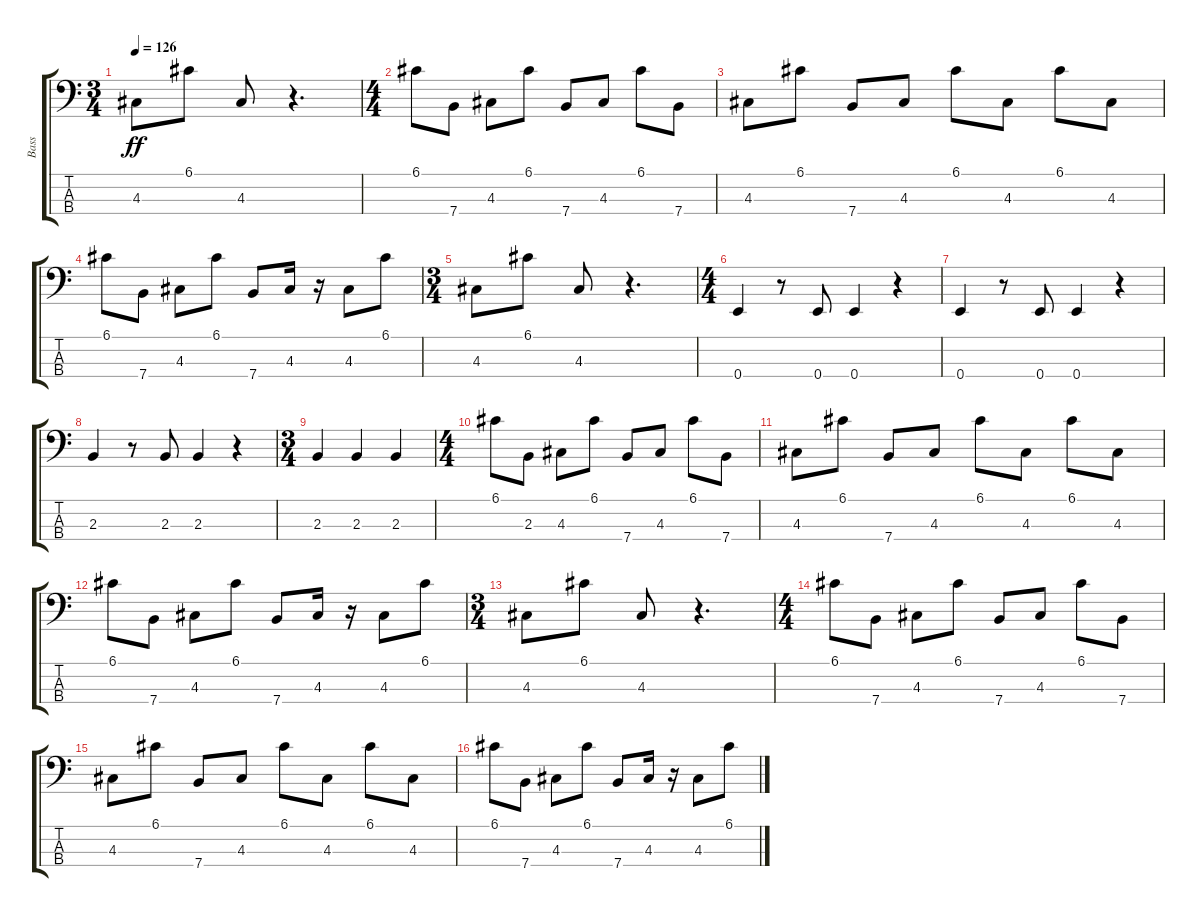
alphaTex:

\track ("Bass" "Bass") {instrument electricbassfinger}
\staff {score tabs}
\tuning (G2 D2 A1 E1) {hide}
\ts (3 4)
\tempo 126
\clef f4
\ks c
4.3.8{dy ff} 6.1.8 4.3.8 r.4{d} |
\ts (4 4)
6.1.8 7.4.8 4.3.8 6.1.8 7.4.8 4.3.8 6.1.8 7.4.8 |
4.3.8 6.1.8 7.4.8 4.3.8 6.1.8 4.3.8 6.1.8 4.3.8 |
6.1.8 7.4.8 4.3.8 6.1.8 7.4.8 4.3.16 r.16 4.3.8 6.1.8 |
\ts (3 4)
4.3.8 6.1.8 4.3.8 r.4{d} |
\ts (4 4)
0.4.4 r.8 0.4.8 0.4.4 r.4 |
0.4.4 r.8 0.4.8 0.4.4 r.4 |
2.3.4 r.8 2.3.8 2.3.4 r.4 |
\ts (3 4)
2.3.4 2.3.4 2.3.4 |
\ts (4 4)
6.1.8 2.3.8 4.3.8 6.1.8 7.4.8 4.3.8 6.1.8 7.4.8 |
4.3.8 6.1.8 7.4.8 4.3.8 6.1.8 4.3.8 6.1.8 4.3.8 |
6.1.8 7.4.8 4.3.8 6.1.8 7.4.8 4.3.16 r.16 4.3.8 6.1.8 |
\ts (3 4)
4.3.8 6.1.8 4.3.8 r.4{d} |
\ts (4 4)
6.1.8 7.4.8 4.3.8 6.1.8 7.4.8 4.3.8 6.1.8 7.4.8 |
4.3.8 6.1.8 7.4.8 4.3.8 6.1.8 4.3.8 6.1.8 4.3.8 |
6.1.8 7.4.8 4.3.8 6.1.8 7.4.8 4.3.16 r.16 4.3.8 6.1.8
